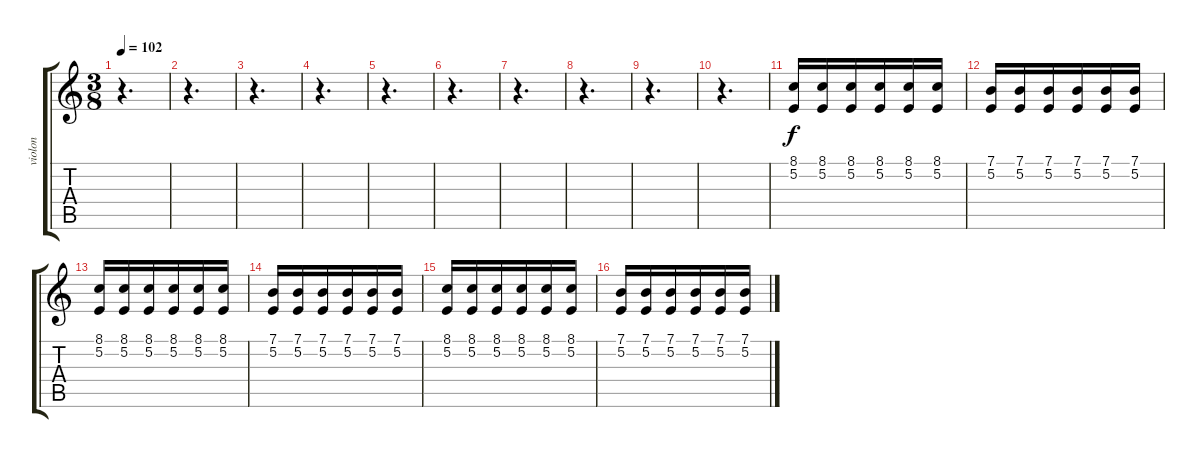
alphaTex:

\track ("violon" "violon") {instrument violin}
\staff {score tabs}
\tuning (E4 B3 G3 D3 A2 E2) {hide}
\ts (3 8)
\tempo 102
\clef g2
\ks c
r.4{d dy f} |
r.4{d} |
r.4{d} |
r.4{d} |
r.4{d} |
r.4{d} |
r.4{d} |
r.4{d} |
r.4{d} |
r.4{d} |
(8.1 5.2).16 (8.1 5.2).16 (8.1 5.2).16 (8.1 5.2).16 (8.1 5.2).16 (8.1 5.2).16 |
(7.1 5.2).16 (7.1 5.2).16 (7.1 5.2).16 (7.1 5.2).16 (7.1 5.2).16 (7.1 5.2).16 |
(8.1 5.2).16 (8.1 5.2).16 (8.1 5.2).16 (8.1 5.2).16 (8.1 5.2).16 (8.1 5.2).16 |
(7.1 5.2).16 (7.1 5.2).16 (7.1 5.2).16 (7.1 5.2).16 (7.1 5.2).16 (7.1 5.2).16 |
(8.1 5.2).16 (8.1 5.2).16 (8.1 5.2).16 (8.1 5.2).16 (8.1 5.2).16 (8.1 5.2).16 |
(7.1 5.2).16 (7.1 5.2).16 (7.1 5.2).16 (7.1 5.2).16 (7.1 5.2).16 (7.1 5.2).16
